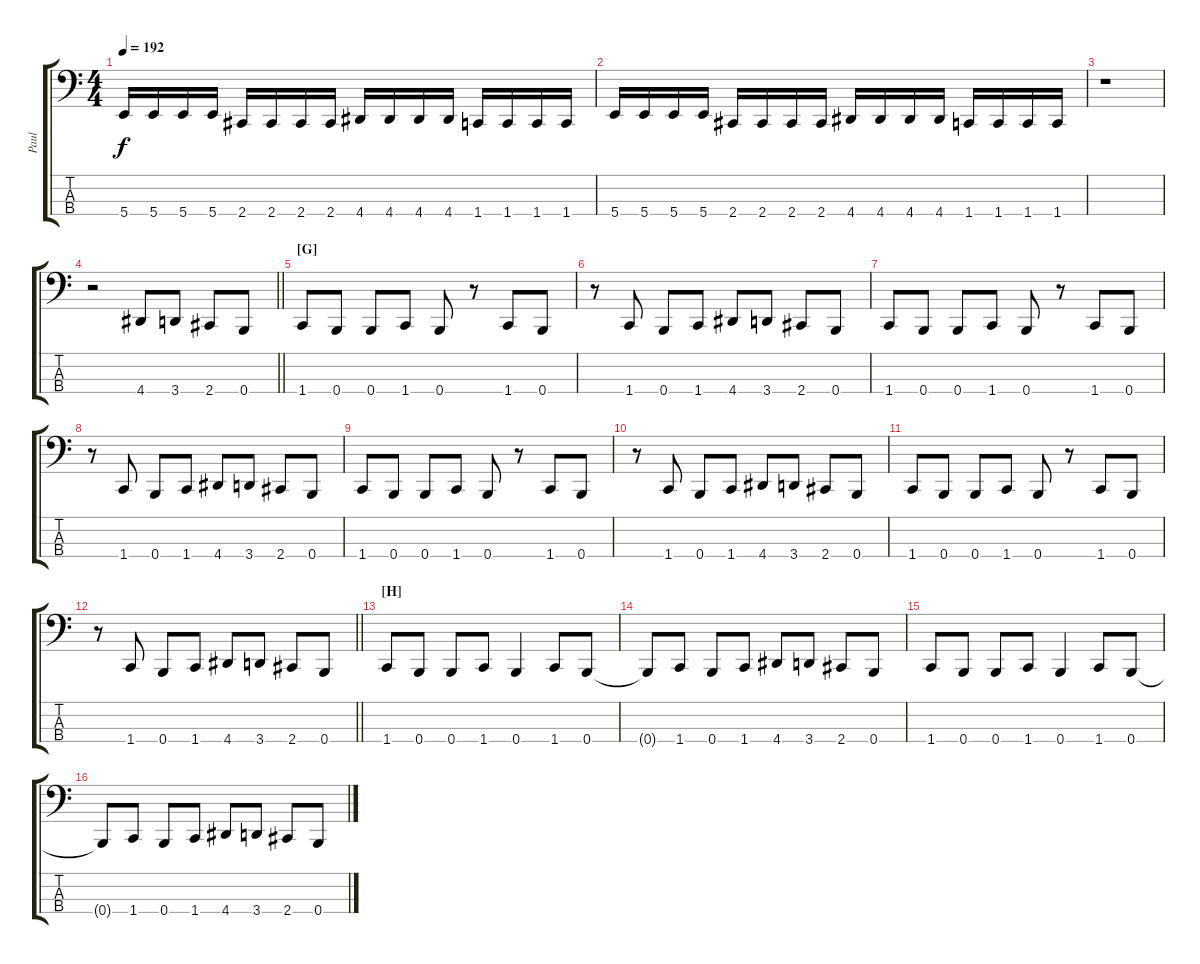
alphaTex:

\track ("Paul" "Paul") {instrument electricbasspick}
\staff {score tabs}
\tuning (E2 B1 Gb1 B0) {hide}
\ts (4 4)
\tempo 192
\clef f4
\ks c
5.4.16{dy f} 5.4.16 5.4.16 5.4.16 2.4.16 2.4.16 2.4.16 2.4.16 4.4.16 4.4.16 4.4.16 4.4.16 1.4.16 1.4.16 1.4.16 1.4.16 |
5.4.16 5.4.16 5.4.16 5.4.16 2.4.16 2.4.16 2.4.16 2.4.16 4.4.16 4.4.16 4.4.16 4.4.16 1.4.16 1.4.16 1.4.16 1.4.16 |
r.1 |
\barLineRight lightlight
r.2 4.4.8 3.4.8 2.4.8 0.4.8 |
\section ("" "[G]")
1.4.8 0.4.8 0.4.8 1.4.8 0.4.8 r.8 1.4.8 0.4.8 |
r.8 1.4.8 0.4.8 1.4.8 4.4.8 3.4.8 2.4.8 0.4.8 |
1.4.8 0.4.8 0.4.8 1.4.8 0.4.8 r.8 1.4.8 0.4.8 |
r.8 1.4.8 0.4.8 1.4.8 4.4.8 3.4.8 2.4.8 0.4.8 |
1.4.8 0.4.8 0.4.8 1.4.8 0.4.8 r.8 1.4.8 0.4.8 |
r.8 1.4.8 0.4.8 1.4.8 4.4.8 3.4.8 2.4.8 0.4.8 |
1.4.8 0.4.8 0.4.8 1.4.8 0.4.8 r.8 1.4.8 0.4.8 |
\barLineRight lightlight
r.8 1.4.8 0.4.8 1.4.8 4.4.8 3.4.8 2.4.8 0.4.8 |
\section ("" "[H]")
1.4.8 0.4.8 0.4.8 1.4.8 0.4.4 1.4.8 0.4.8 |
0.4{t}.8 1.4.8 0.4.8 1.4.8 4.4.8 3.4.8 2.4.8 0.4.8 |
1.4.8 0.4.8 0.4.8 1.4.8 0.4.4 1.4.8 0.4.8 |
0.4{t}.8 1.4.8 0.4.8 1.4.8 4.4.8 3.4.8 2.4.8 0.4.8
